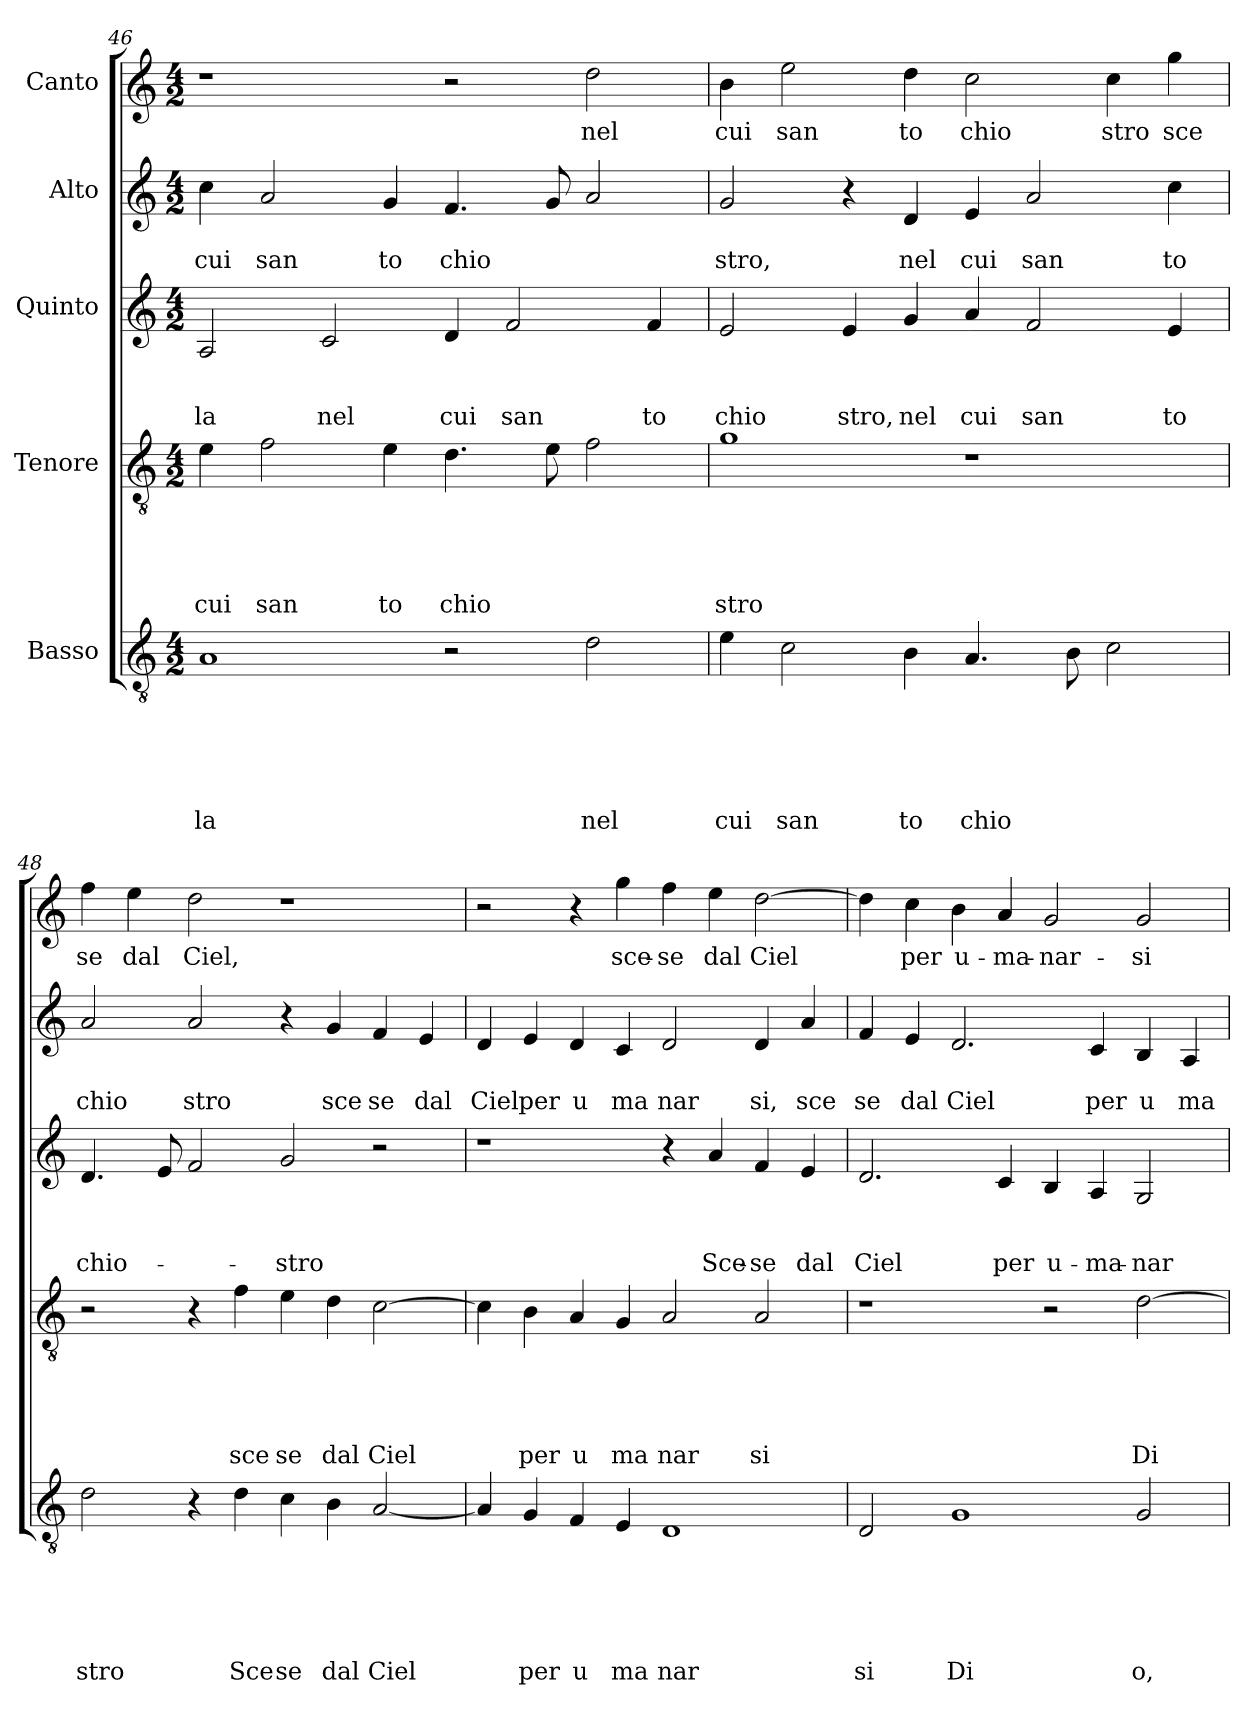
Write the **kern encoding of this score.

**kern	**text	**text	**text	**text	**text	**text	**kern	**text	**text	**text	**text	**text	**kern	**text	**text	**text	**kern	**text	**text	**kern	**text
*part5	*part5	*part5	*part5	*part5	*part5	*part5	*part4	*part4	*part4	*part4	*part4	*part4	*part3	*part3	*part3	*part3	*part2	*part2	*part2	*part1	*part1
*staff5	*staff5	*staff5	*staff5	*staff5	*staff5	*staff5	*staff4	*staff4	*staff4	*staff4	*staff4	*staff4	*staff3	*staff3	*staff3	*staff3	*staff2	*staff2	*staff2	*staff1	*staff1
*I"Basso	*	*	*	*	*	*	*I"Tenore	*	*	*	*	*	*I"Quinto	*	*	*	*I"Alto	*	*	*I"Canto	*
*clefGv2	*	*	*	*	*	*	*clefGv2	*	*	*	*	*	*clefG2	*	*	*	*clefG2	*	*	*clefG2	*
*k[]	*	*	*	*	*	*	*k[]	*	*	*	*	*	*k[]	*	*	*	*k[]	*	*	*k[]	*
*C:	*	*	*	*	*	*	*C:	*	*	*	*	*	*C:	*	*	*	*C:	*	*	*C:	*
*M4/2	*	*	*	*	*	*	*M4/2	*	*	*	*	*	*M4/2	*	*	*	*M4/2	*	*	*M4/2	*
=46	=46	=46	=46	=46	=46	=46	=46	=46	=46	=46	=46	=46	=46	=46	=46	=46	=46	=46	=46	=46	=46
!	!	!	!	!	!	!LO:LY:b	!	!	!	!	!	!LO:LY:b	!	!	!	!LO:LY:b	!	!	!LO:LY:b	!	!
1A	.	.	.	.	.	la	4e\	.	.	.	.	cui	2A/	.	.	la	4cc\	.	cui	1r	.
!	!	!	!	!	!	!	!	!	!	!	!	!LO:LY:b	!	!	!	!	!	!	!LO:LY:b	!	!
.	.	.	.	.	.	.	2f\	.	.	.	.	san	.	.	.	.	2a/	.	san	.	.
!	!	!	!	!	!	!	!	!	!	!	!	!	!	!	!	!LO:LY:b	!	!	!	!	!
.	.	.	.	.	.	.	.	.	.	.	.	.	2c/	.	.	nel	.	.	.	.	.
!	!	!	!	!	!	!	!	!	!	!	!	!LO:LY:b	!	!	!	!	!	!	!LO:LY:b	!	!
.	.	.	.	.	.	.	4e\	.	.	.	.	to	.	.	.	.	4g/	.	to	.	.
!	!	!	!	!	!	!	!	!	!	!	!	!LO:LY:b	!	!	!	!LO:LY:b	!	!	!LO:LY:b	!	!
2r	.	.	.	.	.	.	4.d\	.	.	.	.	chio	4d/	.	.	cui	4.f/	.	chio	2r	.
!	!	!	!	!	!	!	!	!	!	!	!	!	!	!	!	!LO:LY:b	!	!	!	!	!
.	.	.	.	.	.	.	.	.	.	.	.	.	2f/	.	.	san	.	.	.	.	.
.	.	.	.	.	.	.	8e\	.	.	.	.	.	.	.	.	.	8g/	.	.	.	.
!	!	!	!	!	!	!LO:LY:b	!	!	!	!	!	!	!	!	!	!	!	!	!	!	!LO:LY:b
2d\	.	.	.	.	.	nel	2f\	.	.	.	.	.	.	.	.	.	2a/	.	.	2dd\	nel
!	!	!	!	!	!	!	!	!	!	!	!	!	!	!	!	!LO:LY:b	!	!	!	!	!
.	.	.	.	.	.	.	.	.	.	.	.	.	4f/	.	.	to	.	.	.	.	.
=47	=47	=47	=47	=47	=47	=47	=47	=47	=47	=47	=47	=47	=47	=47	=47	=47	=47	=47	=47	=47	=47
!	!	!	!	!	!	!LO:LY:b	!	!	!	!	!	!LO:LY:b	!	!	!	!LO:LY:b	!	!	!LO:LY:b	!	!LO:LY:b
4e\	.	.	.	.	.	cui	1g	.	.	.	.	stro	2e/	.	.	chio	2g/	.	stro,	4b\	cui
!	!	!	!	!	!	!LO:LY:b	!	!	!	!	!	!	!	!	!	!	!	!	!	!	!LO:LY:b
2c\	.	.	.	.	.	san	.	.	.	.	.	.	.	.	.	.	.	.	.	2ee\	san
!	!	!	!	!	!	!	!	!	!	!	!	!	!	!	!	!LO:LY:b	!	!	!	!	!
.	.	.	.	.	.	.	.	.	.	.	.	.	4e/	.	.	stro,	4r	.	.	.	.
!	!	!	!	!	!	!LO:LY:b	!	!	!	!	!	!	!	!	!	!LO:LY:b	!	!	!LO:LY:b	!	!LO:LY:b
4B\	.	.	.	.	.	to	.	.	.	.	.	.	4g/	.	.	nel	4d/	.	nel	4dd\	to
!	!	!	!	!	!	!LO:LY:b	!	!	!	!	!	!	!	!	!	!LO:LY:b	!	!	!LO:LY:b	!	!LO:LY:b
4.A/	.	.	.	.	.	chio	1r	.	.	.	.	.	4a/	.	.	cui	4e/	.	cui	2cc\	chio
!	!	!	!	!	!	!	!	!	!	!	!	!	!	!	!	!LO:LY:b	!	!	!LO:LY:b	!	!
.	.	.	.	.	.	.	.	.	.	.	.	.	2f/	.	.	san	2a/	.	san	.	.
8B\	.	.	.	.	.	.	.	.	.	.	.	.	.	.	.	.	.	.	.	.	.
!	!	!	!	!	!	!	!	!	!	!	!	!	!	!	!	!	!	!	!	!	!LO:LY:b
2c\	.	.	.	.	.	.	.	.	.	.	.	.	.	.	.	.	.	.	.	4cc\	stro
!	!	!	!	!	!	!	!	!	!	!	!	!	!	!	!	!LO:LY:b	!	!	!LO:LY:b	!	!LO:LY:b
.	.	.	.	.	.	.	.	.	.	.	.	.	4e/	.	.	to	4cc\	.	to	4gg\	sce
!!LO:LB:g=z
=48	=48	=48	=48	=48	=48	=48	=48	=48	=48	=48	=48	=48	=48	=48	=48	=48	=48	=48	=48	=48	=48
!	!	!	!	!	!	!LO:LY:b	!	!	!	!	!	!	!	!	!	!LO:LY:b	!	!	!LO:LY:b	!	!LO:LY:b
2d\	.	.	.	.	.	stro	2r	.	.	.	.	.	4.d/	.	.	chio-	2a/	.	chio	4ff\	se
!	!	!	!	!	!	!	!	!	!	!	!	!	!	!	!	!	!	!	!	!	!LO:LY:b
.	.	.	.	.	.	.	.	.	.	.	.	.	.	.	.	.	.	.	.	4ee\	dal
.	.	.	.	.	.	.	.	.	.	.	.	.	8e/	.	.	.	.	.	.	.	.
!	!	!	!	!	!	!	!	!	!	!	!	!	!	!	!	!	!	!	!LO:LY:b	!	!LO:LY:b
4r	.	.	.	.	.	.	4r	.	.	.	.	.	2f/	.	.	.	2a/	.	stro	2dd\	Ciel,
!	!	!	!	!	!	!LO:LY:b	!	!	!	!	!	!LO:LY:b	!	!	!	!	!	!	!	!	!
4d\	.	.	.	.	.	Sce	4f\	.	.	.	.	sce	.	.	.	.	.	.	.	.	.
!	!	!	!	!	!	!LO:LY:b	!	!	!	!	!	!LO:LY:b	!	!	!	!LO:LY:b	!	!	!	!	!
4c\	.	.	.	.	.	se	4e\	.	.	.	.	se	2g/	.	.	-stro	4r	.	.	1r	.
!	!	!	!	!	!	!LO:LY:b	!	!	!	!	!	!LO:LY:b	!	!	!	!	!	!	!LO:LY:b	!	!
4B\	.	.	.	.	.	dal	4d\	.	.	.	.	dal	.	.	.	.	4g/	.	sce	.	.
!	!	!	!	!	!	!LO:LY:b	!	!	!	!	!	!LO:LY:b	!	!	!	!	!	!	!LO:LY:b	!	!
[<2A/	.	.	.	.	.	Ciel	[>2c\	.	.	.	.	Ciel	2r	.	.	.	4f/	.	se	.	.
!	!	!	!	!	!	!	!	!	!	!	!	!	!	!	!	!	!	!	!LO:LY:b	!	!
.	.	.	.	.	.	.	.	.	.	.	.	.	.	.	.	.	4e/	.	dal	.	.
=49	=49	=49	=49	=49	=49	=49	=49	=49	=49	=49	=49	=49	=49	=49	=49	=49	=49	=49	=49	=49	=49
!	!	!	!	!	!	!	!	!	!	!	!	!	!	!	!	!	!	!	!LO:LY:b	!	!
4A/]	.	.	.	.	.	.	4c\]	.	.	.	.	.	1r	.	.	.	4d/	.	Ciel	2r	.
!	!	!	!	!	!	!LO:LY:b	!	!	!	!	!	!LO:LY:b	!	!	!	!	!	!	!LO:LY:b	!	!
4G/	.	.	.	.	.	per	4B\	.	.	.	.	per	.	.	.	.	4e/	.	per	.	.
!	!	!	!	!	!	!LO:LY:b	!	!	!	!	!	!LO:LY:b	!	!	!	!	!	!	!LO:LY:b	!	!
4F/	.	.	.	.	.	u	4A/	.	.	.	.	u	.	.	.	.	4d/	.	u	4r	.
!	!	!	!	!	!	!LO:LY:b	!	!	!	!	!	!LO:LY:b	!	!	!	!	!	!	!LO:LY:b	!	!LO:LY:b
4E/	.	.	.	.	.	ma	4G/	.	.	.	.	ma	.	.	.	.	4c/	.	ma	4gg\	sce-
!	!	!	!	!	!	!LO:LY:b	!	!	!	!	!	!LO:LY:b	!	!	!	!	!	!	!LO:LY:b	!	!LO:LY:b
1D	.	.	.	.	.	nar	2A/	.	.	.	.	nar	4r	.	.	.	2d/	.	nar	4ff\	-se
!	!	!	!	!	!	!	!	!	!	!	!	!	!	!	!	!LO:LY:b	!	!	!	!	!LO:LY:b
.	.	.	.	.	.	.	.	.	.	.	.	.	4a/	.	.	Sce-	.	.	.	4ee\	dal
!	!	!	!	!	!	!	!	!	!	!	!	!LO:LY:b	!	!	!	!LO:LY:b	!	!	!LO:LY:b	!	!LO:LY:b
.	.	.	.	.	.	.	2A/	.	.	.	.	si	4f/	.	.	-se	4d/	.	si,	[>2dd\	Ciel
!	!	!	!	!	!	!	!	!	!	!	!	!	!	!	!	!LO:LY:b	!	!	!LO:LY:b	!	!
.	.	.	.	.	.	.	.	.	.	.	.	.	4e/	.	.	dal	4a/	.	sce	.	.
=50	=50	=50	=50	=50	=50	=50	=50	=50	=50	=50	=50	=50	=50	=50	=50	=50	=50	=50	=50	=50	=50
!	!	!	!	!	!	!LO:LY:b	!	!	!	!	!	!	!	!	!	!LO:LY:b	!	!	!LO:LY:b	!	!
2D/	.	.	.	.	.	si	1r	.	.	.	.	.	2.d/	.	.	Ciel	4f/	.	se	4dd\]	.
!	!	!	!	!	!	!	!	!	!	!	!	!	!	!	!	!	!	!	!LO:LY:b	!	!LO:LY:b
.	.	.	.	.	.	.	.	.	.	.	.	.	.	.	.	.	4e/	.	dal	4cc\	per
!	!	!	!	!	!	!LO:LY:b	!	!	!	!	!	!	!	!	!	!	!	!	!LO:LY:b	!	!LO:LY:b
1G	.	.	.	.	.	Di	.	.	.	.	.	.	.	.	.	.	2.d/	.	Ciel	4b\	u-
!	!	!	!	!	!	!	!	!	!	!	!	!	!	!	!	!LO:LY:b	!	!	!	!	!LO:LY:b
.	.	.	.	.	.	.	.	.	.	.	.	.	4c/	.	.	per	.	.	.	4a/	-ma-
!	!	!	!	!	!	!	!	!	!	!	!	!	!	!	!	!LO:LY:b	!	!	!	!	!LO:LY:b
.	.	.	.	.	.	.	2r	.	.	.	.	.	4B/	.	.	u-	.	.	.	2g/	-nar-
!	!	!	!	!	!	!	!	!	!	!	!	!	!	!	!	!LO:LY:b	!	!	!LO:LY:b	!	!
.	.	.	.	.	.	.	.	.	.	.	.	.	4A/	.	.	-ma-	4c/	.	per	.	.
!	!	!	!	!	!	!LO:LY:b	!	!	!	!	!	!LO:LY:b	!	!	!	!LO:LY:b	!	!	!LO:LY:b	!	!LO:LY:b
2G/	.	.	.	.	.	o,	[>2d\	.	.	.	.	Di	2G/	.	.	-nar-	4B/	.	u	2g/	-si
!	!	!	!	!	!	!	!	!	!	!	!	!	!	!	!	!	!	!	!LO:LY:b	!	!
.	.	.	.	.	.	.	.	.	.	.	.	.	.	.	.	.	4A/	.	ma	.	.
=	=	=	=	=	=	=	=	=	=	=	=	=	=	=	=	=	=	=	=	=	=
*-	*-	*-	*-	*-	*-	*-	*-	*-	*-	*-	*-	*-	*-	*-	*-	*-	*-	*-	*-	*-	*-
